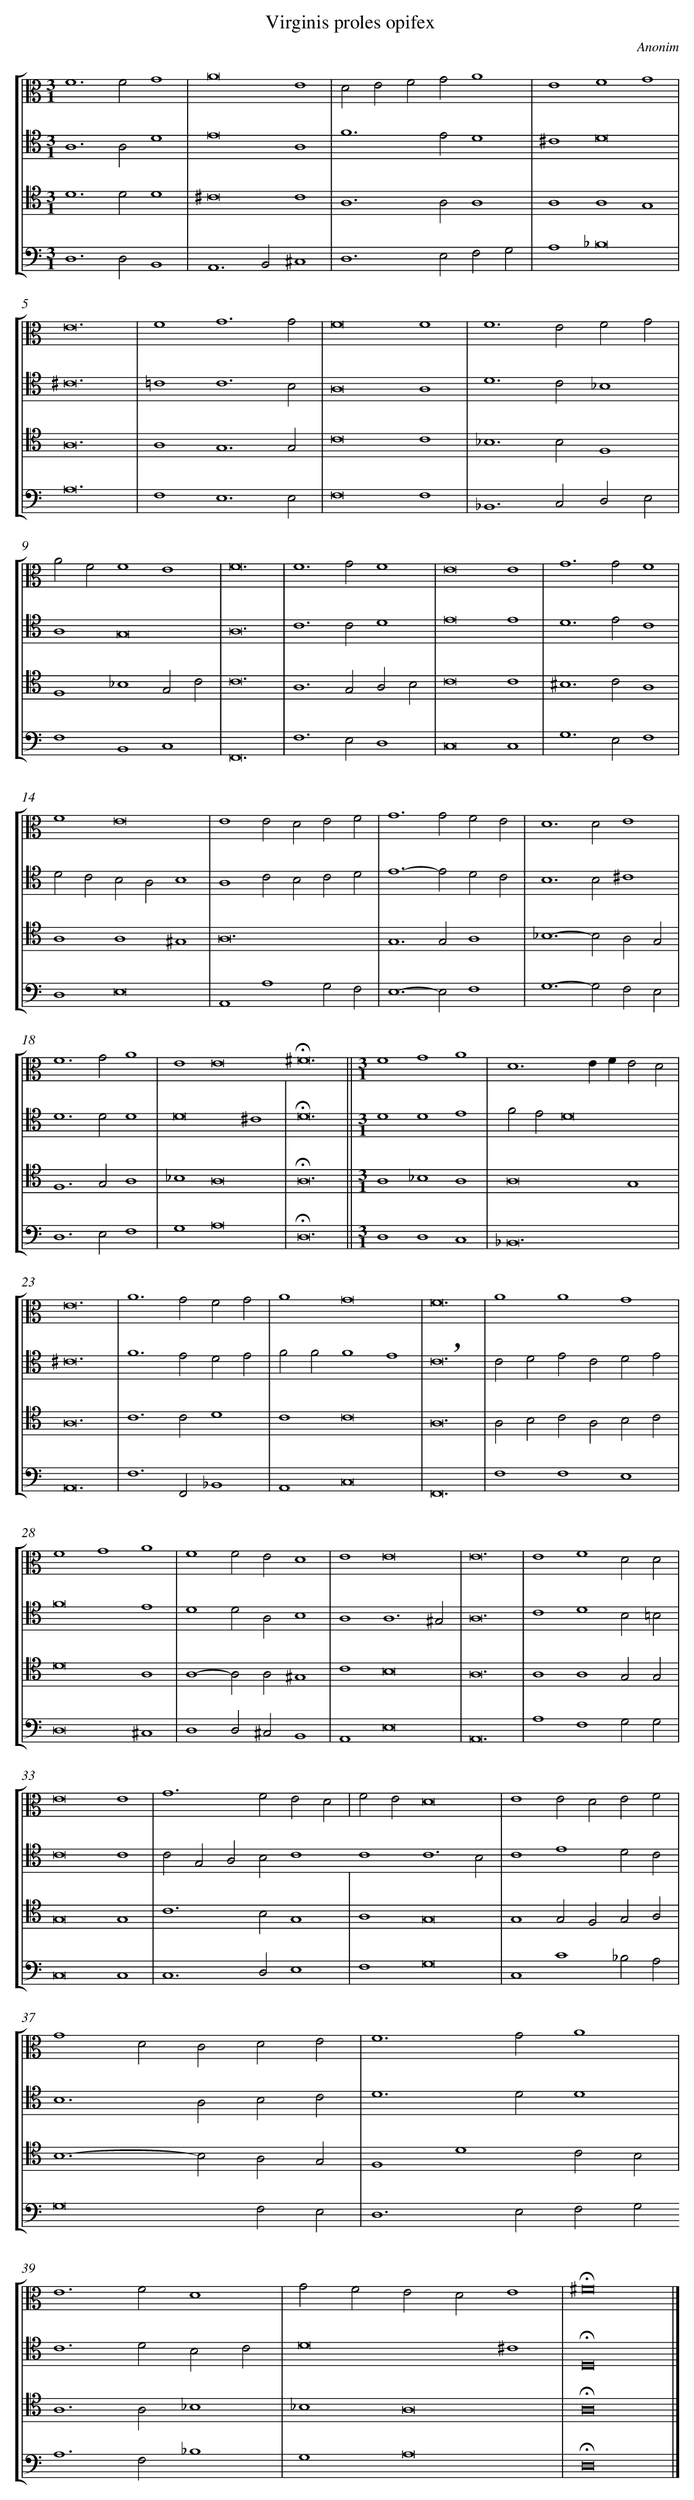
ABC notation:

X:1
T: Virginis proles opifex
C: Anonim
L: 1/4
M: 3/1
%%staves [1 2 3 4]
V: 1 clef=alto
V: 2 clef=tenor
V: 3 clef=tenor
V: 4 clef=bass
K: C
[V:1] F4>F4G4 |
[V:2] A,4>A,4D4 |
[V:3] D4>D4D4 |
[V:4] D,4>D,4B,,4 |
[V:1] A8E4 |
[V:2] E8A,4 |
[V:3] ^C8C4 |
[V:4] A,,4>B,,4^C,4 |
[V:1] D2E2F2G2A4 |
[V:2] F4>E4D4 |
[V:3] A,4>A,4A,4 |
[V:4] D,4>E,4F,2G,2 |
[V:1] E4F4G4 |
[V:2] ^C4D8 |
[V:3] A,4A,4G,4 |
[V:4] A,4_B,8 |
[V:1] E12 |
[V:2] ^C12 |
[V:3] A,12 |
[V:4] A,12 |
[V:1] F4G6G2 |
[V:2] =C4C6B,2 |
[V:3] A,4G,6G,2 |
[V:4] F,4E,6E,2 |
[V:1] F8F4 |
[V:2] A,8A,4 |
[V:3] C8C4 |
[V:4] F,8F,4 |
[V:1] F4>E4F2G2 |
[V:2] D4>C4_B,4 |
[V:3] _B,4>B,4F,4 |
[V:4] _B,,4>C,4D,2E,2 |
[V:1] A2F2F4E4 |
[V:2] A,4G,8 |
[V:3] F,4_B,4G,2C2 |
[V:4] F,4B,,4C,4 |
[V:1] F12 |
[V:2] A,12 |
[V:3] C12 |
[V:4] F,,12 |
[V:1] F4>G4F4 |
[V:2] C4>C4D4 |
[V:3] A,4>G,4A,2B,2 |
[V:4] F,4>E,4D,4 |
[V:1] E8E4 |
[V:2] E8E4 |
[V:3] C8C4 |
[V:4] C,8C,4 |
[V:1] G4>G4F4 |
[V:2] D4>E4C4 |
[V:3] ^B,4>C4A,4 |
[V:4] G,4>E,4F,4 |
[V:1] F4E8 |
[V:2] D2C2B,2A,2B,4 |
[V:3] A,4A,4^G,4 |
[V:4] D,4E,8 |
[V:1] E4E2D2E2F2 |
[V:2] A,4C2B,2C2D2 |
[V:3] A,12 |
[V:4] A,,4A,4G,2F,2 |
[V:1] G4>G4F2E2 |
[V:2] E4>-E4D2C2 |
[V:3] G,4>G,4A,4 |
[V:4] E,4>-E,4F,4 |
[V:1] D4>D4E4 |
[V:2] B,4>B,4^C4 |
[V:3] _B,4>-B,4A,2G,2 |
[V:4] G,4>-G,4F,2E,2 |
[V:1] F4>G4A4 |
[V:2] D4>D4D4 |
[V:3] F,4>G,4A,4 |
[V:4] D,4>E,4F,4 |
[V:1] E4E8 [|]
[V:2] D8^C4 |
[V:3] _B,4A,8 |
[V:4] G,4A,8 |
[V:1] !fermata!^F12 ||
[V:2] !fermata!D12 ||
[V:3] !fermata!A,12 ||
[V:4] !fermata!D,12 ||
[V:1] [M:3/1]F4G4A4 |
[V:2] [M:3/1]D4D4E4 |
[V:3] [M:3/1]A,4_B,4A,4 |
[V:4] [M:3/1]D,4D,4C,4 |
[V:1] D6EFE2D2 |
[V:2] F2E2D8 |
[V:3] A,8G,4 |
[V:4] _B,,12 |
[V:1] E12 |
[V:2] ^C12 |
[V:3] A,12 |
[V:4] A,,12 |
[V:1] A4>G4F2G2 |
[V:2] F4>E4D2E2 |
[V:3] C4>C4D4 |
[V:4] F,4>F,,4_B,,4 |
[V:1] A4G8 |
[V:2] F2F2F4E4 |
[V:3] C4C8 |
[V:4] A,,4C,8 |
[V:1] F12 |
[V:2] !breath!C12 |
[V:3] A,12 |
[V:4] F,,12 |
[V:1] A4A4G4 |
[V:2] C2D2E2C2D2E2 |
[V:3] A,2B,2C2A,2B,2C2 |
[V:4] F,4F,4E,4 |
[V:1] F4G4A4 |
[V:2] F8E4 |
[V:3] D8A,4 |
[V:4] D,8^C,4 |
[V:1] F4F2E2D4 |
[V:2] D4D2A,2B,4 |
[V:3] A,4-A,2A,2^G,4 |
[V:4] D,4D,2^C,2B,,4 |
[V:1] E4E8 |
[V:2] A,4A,6^G,2 |
[V:3] C4B,8 |
[V:4] A,,4E,8 |
[V:1] E12 |
[V:2] A,12 |
[V:3] A,12 |
[V:4] A,,12 |
[V:1] E4F4D2D2 |
[V:2] C4D4B,2=B,2 |
[V:3] A,4A,4G,2G,2 |
[V:4] A,4F,4G,2G,2 |
[V:1] E8E4 |
[V:2] C8C4 |
[V:3] G,8G,4 |
[V:4] C,8C,4 |
[V:1] G4>F4E2D2 |
[V:2] C2G,2A,2B,2C4 [|]
[V:3] C4>B,4G,4 |
[V:4] C,4>D,4E,4 |
[V:1] F2E2D8 |
[V:2] C4C6B,2 |
[V:3] A,4G,8 |
[V:4] F,4G,8 |
[V:1] E4E2D2E2F2 |
[V:2] C4E4D2C2 |
[V:3] G,4G,2F,2G,2A,2 |
[V:4] C,4C4_B,2A,2 |
[V:1] G4D2C2D2E2 |
[V:2] B,4>A,4B,2C2 |
[V:3] B,4>-B,4A,2G,2 |
[V:4] G,8F,2E,2 |
[V:1] F4>G4A4 |
[V:2] D4>D4D4 |
[V:3] F,4D4C2B,2 |
[V:4] D,4>E,4F,2G,2 [|]
[V:1] E4>F4D4 |
[V:2] C4>D4B,2C2 |
[V:3] A,4>A,4_B,4 |
[V:4] A,4>F,4_B,4 |
[V:1] G2F2E2D2E4 |
[V:2] D8^C4 |
[V:3] _B,4A,8 |
[V:4] G,4A,8 |
[V:1] !fermata!^F12 |]
[V:2] !fermata!D,12 |]
[V:3] !fermata!A,12 |]
[V:4] !fermata!D,12 |]
